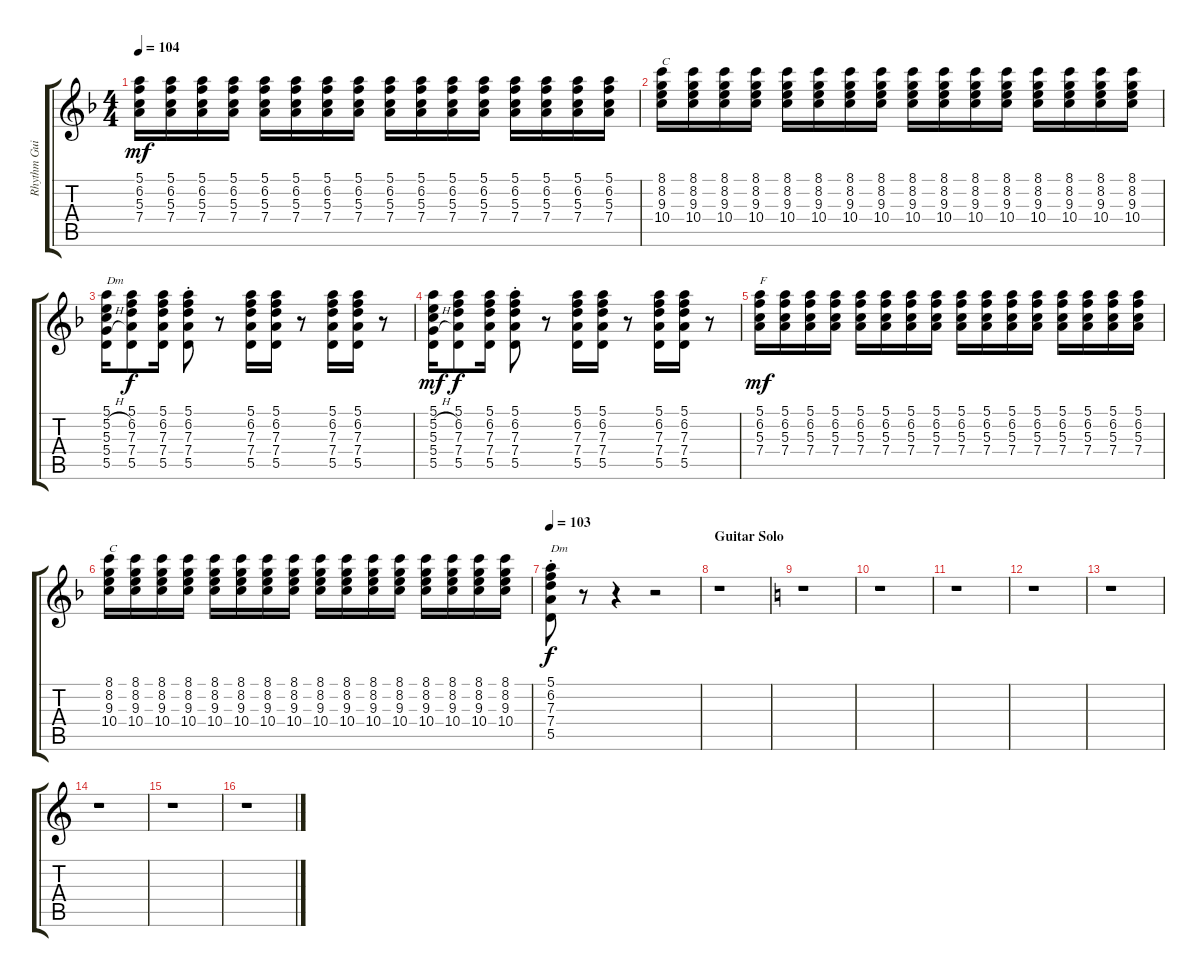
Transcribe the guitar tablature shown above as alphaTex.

\track ("Rhythm Guitar 1 ( David Gilmour )" "Rhythm Gui") {instrument electricguitarjazz}
\staff {score tabs}
\tuning (E4 B3 G3 D3 A2 E2) {hide}
\ts (4 4)
\tempo 104
\clef g2
\ks dminor
(5.1 6.2 5.3 7.4).16{dy mf} (5.1 6.2 5.3 7.4).16 (5.1 6.2 5.3 7.4).16 (5.1 6.2 5.3 7.4).16 (5.1 6.2 5.3 7.4).16 (5.1 6.2 5.3 7.4).16 (5.1 6.2 5.3 7.4).16 (5.1 6.2 5.3 7.4).16 (5.1 6.2 5.3 7.4).16 (5.1 6.2 5.3 7.4).16 (5.1 6.2 5.3 7.4).16 (5.1 6.2 5.3 7.4).16 (5.1 6.2 5.3 7.4).16 (5.1 6.2 5.3 7.4).16 (5.1 6.2 5.3 7.4).16 (5.1 6.2 5.3 7.4).16 |
(8.1 8.2 9.3 10.4).16{txt "C"} (8.1 8.2 9.3 10.4).16 (8.1 8.2 9.3 10.4).16 (8.1 8.2 9.3 10.4).16 (8.1 8.2 9.3 10.4).16 (8.1 8.2 9.3 10.4).16 (8.1 8.2 9.3 10.4).16 (8.1 8.2 9.3 10.4).16 (8.1 8.2 9.3 10.4).16 (8.1 8.2 9.3 10.4).16 (8.1 8.2 9.3 10.4).16 (8.1 8.2 9.3 10.4).16 (8.1 8.2 9.3 10.4).16 (8.1 8.2 9.3 10.4).16 (8.1 8.2 9.3 10.4).16 (8.1 8.2 9.3 10.4).16 |
(5.1 5.2{h} 5.3{h} 5.4{h} 5.5).16{txt "Dm"} (5.1 6.2 7.3 7.4 5.5).8{dy f} (5.1 6.2 7.3 7.4 5.5).16 (5.1{st} 6.2{st} 7.3{st} 7.4{st} 5.5{st}).8 r.8 (5.1 6.2 7.3 7.4 5.5).16 (5.1 6.2 7.3 7.4 5.5).16 r.8 (5.1 6.2 7.3 7.4 5.5).16 (5.1 6.2 7.3 7.4 5.5).16 r.8 |
(5.1 5.2{h} 5.3{h} 5.4{h} 5.5).16{dy mf} (5.1 6.2 7.3 7.4 5.5).8{dy f} (5.1 6.2 7.3 7.4 5.5).16 (5.1{st} 6.2{st} 7.3{st} 7.4{st} 5.5{st}).8 r.8 (5.1 6.2 7.3 7.4 5.5).16 (5.1 6.2 7.3 7.4 5.5).16 r.8 (5.1 6.2 7.3 7.4 5.5).16 (5.1 6.2 7.3 7.4 5.5).16 r.8 |
(5.1 6.2 5.3 7.4).16{txt "F" dy mf} (5.1 6.2 5.3 7.4).16 (5.1 6.2 5.3 7.4).16 (5.1 6.2 5.3 7.4).16 (5.1 6.2 5.3 7.4).16 (5.1 6.2 5.3 7.4).16 (5.1 6.2 5.3 7.4).16 (5.1 6.2 5.3 7.4).16 (5.1 6.2 5.3 7.4).16 (5.1 6.2 5.3 7.4).16 (5.1 6.2 5.3 7.4).16 (5.1 6.2 5.3 7.4).16 (5.1 6.2 5.3 7.4).16 (5.1 6.2 5.3 7.4).16 (5.1 6.2 5.3 7.4).16 (5.1 6.2 5.3 7.4).16 |
(8.1 8.2 9.3 10.4).16{txt "C"} (8.1 8.2 9.3 10.4).16 (8.1 8.2 9.3 10.4).16 (8.1 8.2 9.3 10.4).16 (8.1 8.2 9.3 10.4).16 (8.1 8.2 9.3 10.4).16 (8.1 8.2 9.3 10.4).16 (8.1 8.2 9.3 10.4).16 (8.1 8.2 9.3 10.4).16 (8.1 8.2 9.3 10.4).16 (8.1 8.2 9.3 10.4).16 (8.1 8.2 9.3 10.4).16 (8.1 8.2 9.3 10.4).16 (8.1 8.2 9.3 10.4).16 (8.1 8.2 9.3 10.4).16 (8.1 8.2 9.3 10.4).16 |
\tempo 103
(5.1{st} 6.2{st} 7.3{st} 7.4{st} 5.5{st}).8{txt "Dm" dy f} r.8 r.4 r.2 |
\section ("" "Guitar Solo")
r.1 |
\ks c
r.1 |
r.1 |
r.1 |
r.1 |
r.1 |
r.1 |
r.1 |
r.1
